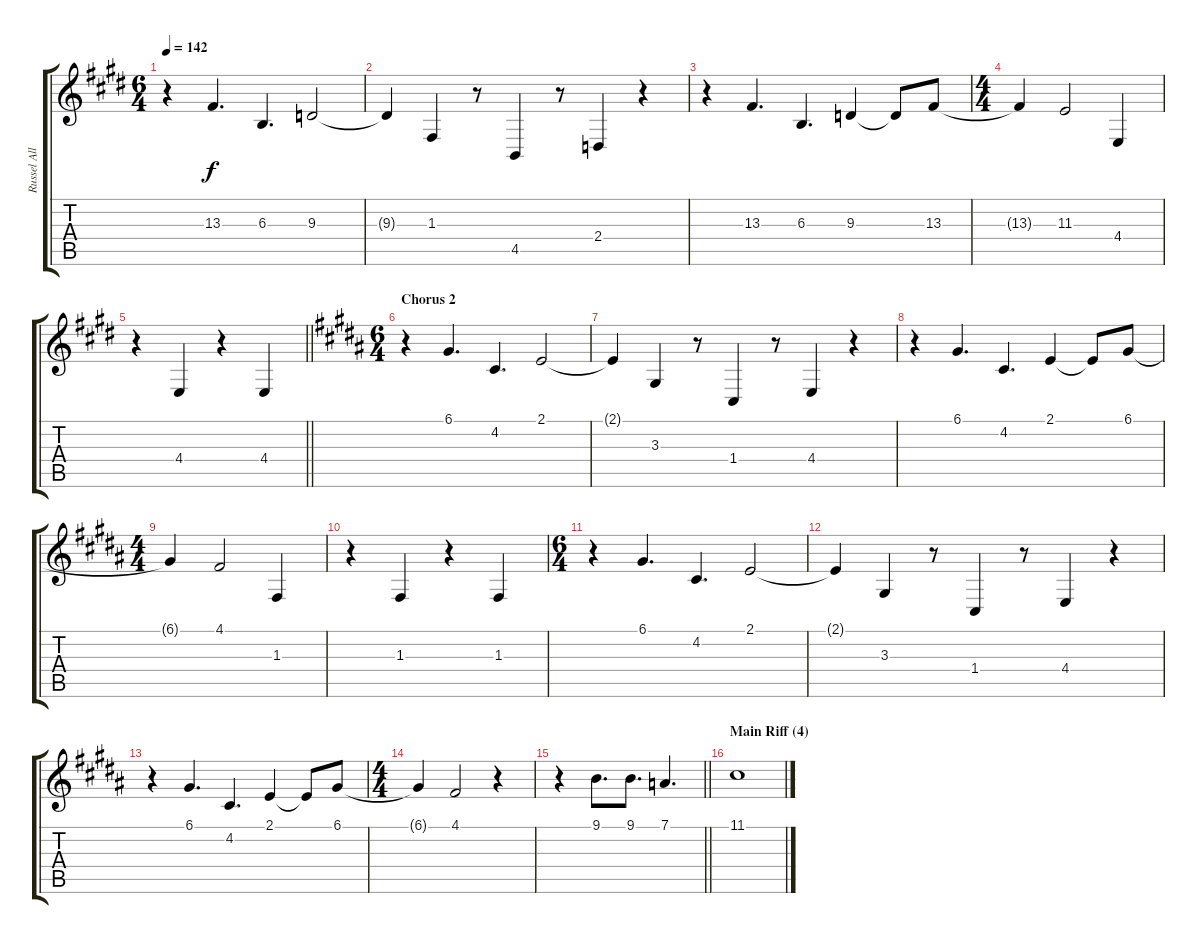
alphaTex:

\track ("Russel Allen (vocal)" "Russel All") {instrument tenorsax}
\staff {score tabs}
\tuning (D4 A3 F3 C3 G2 D2) {hide}
\ts (6 4)
\tempo 142
\clef g2
\ks c#minor
r.4{dy f} 13.3.4{d} 6.3.4{d} 9.3.2 |
9.3{t}.4 1.3.4 r.8 4.5.4 r.8 2.4.4 r.4 |
r.4 13.3.4{d} 6.3.4{d} 9.3.4 9.3{t}.8 13.3.8 |
\ts (4 4)
13.3{t}.4 11.3.2 4.4.4 |
\barLineRight lightlight
r.4 4.4.4 r.4 4.4.4 |
\ts (6 4)
\section ("" "Chorus 2")
\ks g#minor
r.4 6.1.4{d} 4.2.4{d} 2.1.2 |
2.1{t}.4 3.3.4 r.8 1.4.4 r.8 4.4.4 r.4 |
r.4 6.1.4{d} 4.2.4{d} 2.1.4 2.1{t}.8 6.1.8 |
\ts (4 4)
6.1{t}.4 4.1.2 1.3.4 |
r.4 1.3.4 r.4 1.3.4 |
\ts (6 4)
r.4 6.1.4{d} 4.2.4{d} 2.1.2 |
2.1{t}.4 3.3.4 r.8 1.4.4 r.8 4.4.4 r.4 |
r.4 6.1.4{d} 4.2.4{d} 2.1.4 2.1{t}.8 6.1.8 |
\ts (4 4)
6.1{t}.4 4.1.2 r.4 |
\barLineRight lightlight
r.4 9.1.8{d} 9.1.8{d} 7.1.4{d} |
\section ("" "Main Riff (4)")
11.1.1
